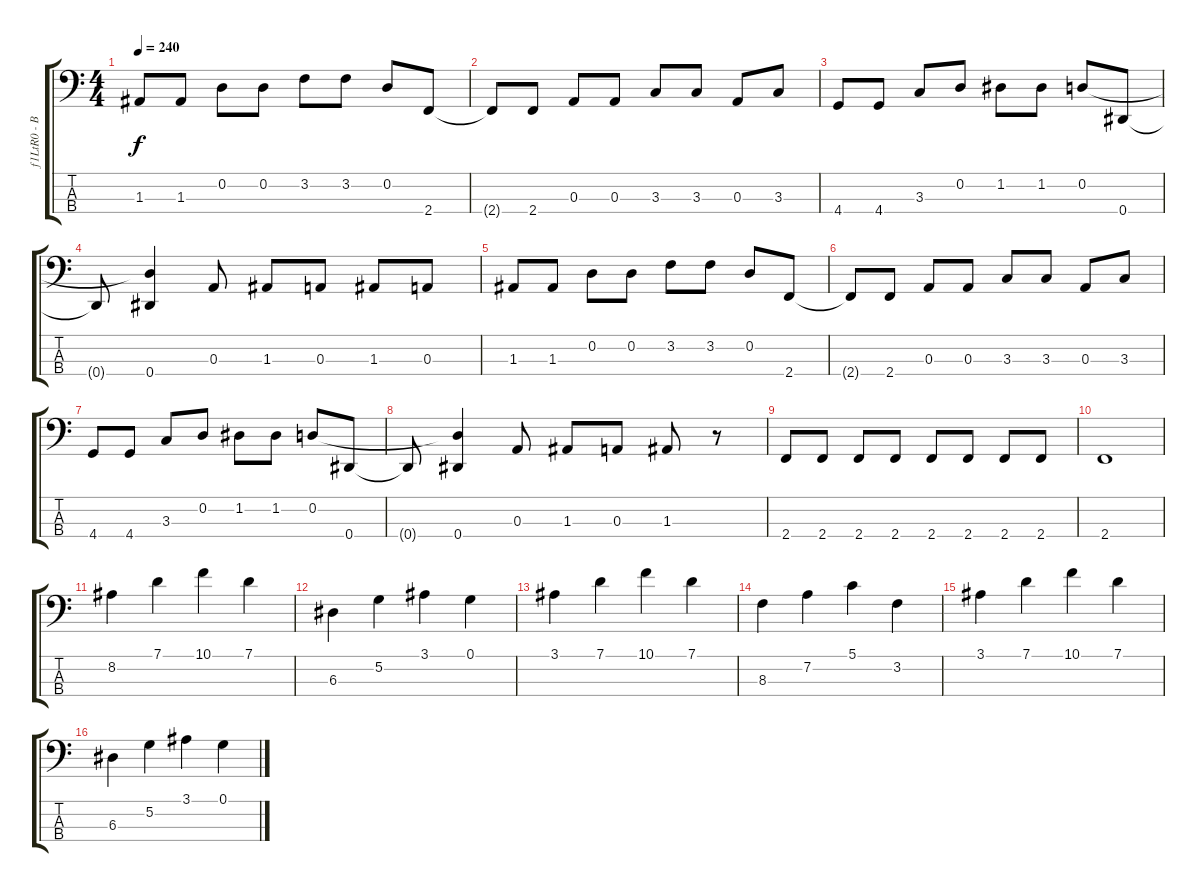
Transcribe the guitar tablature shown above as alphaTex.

\track ("f1LtR0 - Bass" "f1LtR0 - B") {instrument electricbassfinger}
\staff {score tabs}
\tuning (G2 D2 A1 Eb1) {hide}
\ts (4 4)
\tempo 240
\clef f4
\ks c
1.3.8{dy f} 1.3.8 0.2.8 0.2.8 3.2.8 3.2.8 0.2.8 2.4.8 |
2.4{t}.8 2.4.8 0.3.8 0.3.8 3.3.8 3.3.8 0.3.8 3.3.8 |
4.4.8 4.4.8 3.3.8 0.2.8 1.2.8 1.2.8 0.2.8 0.4.8 |
0.4{t}.8 (0.2{t} 0.4).4 0.3.8 1.3.8 0.3.8 1.3.8 0.3.8 |
1.3.8 1.3.8 0.2.8 0.2.8 3.2.8 3.2.8 0.2.8 2.4.8 |
2.4{t}.8 2.4.8 0.3.8 0.3.8 3.3.8 3.3.8 0.3.8 3.3.8 |
4.4.8 4.4.8 3.3.8 0.2.8 1.2.8 1.2.8 0.2.8 0.4.8 |
0.4{t}.8 (0.2{t} 0.4).4 0.3.8 1.3.8 0.3.8 1.3.8 r.8 |
2.4.8 2.4.8 2.4.8 2.4.8 2.4.8 2.4.8 2.4.8 2.4.8 |
2.4.1 |
8.2.4 7.1.4 10.1.4 7.1.4 |
6.3.4 5.2.4 3.1.4 0.1.4 |
3.1.4 7.1.4 10.1.4 7.1.4 |
8.3.4 7.2.4 5.1.4 3.2.4 |
3.1.4 7.1.4 10.1.4 7.1.4 |
6.3.4 5.2.4 3.1.4 0.1.4
